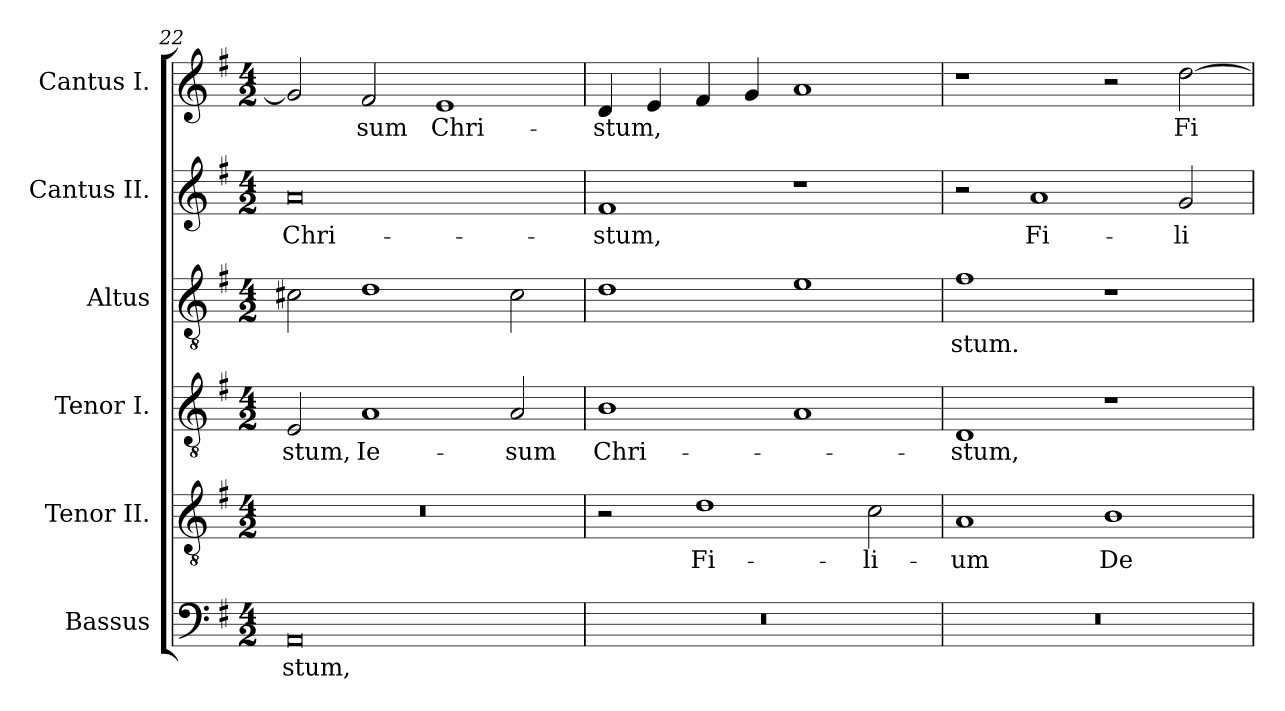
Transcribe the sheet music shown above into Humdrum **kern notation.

**kern	**text	**kern	**text	**kern	**text	**kern	**text	**kern	**text	**kern	**text
*part6	*part6	*part5	*part5	*part4	*part4	*part3	*part3	*part2	*part2	*part1	*part1
*staff6	*staff6	*staff5	*staff5	*staff4	*staff4	*staff3	*staff3	*staff2	*staff2	*staff1	*staff1
*I"Bassus	*	*I"Tenor II.	*	*I"Tenor I.	*	*I"Altus	*	*I"Cantus II.	*	*I"Cantus I.	*
*I'B.	*	*I'T. II.	*	*I'T. I.	*	*I'A.	*	*I'C. II	*	*I'C. I	*
*clefF4	*	*clefGv2	*	*clefGv2	*	*clefGv2	*	*clefG2	*	*clefG2	*
*	*	*ITrd7c12	*	*ITrd7c12	*	*ITrd7c12	*	*	*	*	*
*k[f#]	*	*k[f#]	*	*k[f#]	*	*k[f#]	*	*k[f#]	*	*k[f#]	*
*G:	*	*G:	*	*G:	*	*G:	*	*G:	*	*G:	*
*M4/2	*	*M4/2	*	*M4/2	*	*M4/2	*	*M4/2	*	*M4/2	*
=22	=22	=22	=22	=22	=22	=22	=22	=22	=22	=22	=22
!	!LO:LY:b:color=#000000	!LO:N:vis=1	!	!	!	!	!	!	!	!	!
!	!	!	!	!	!LO:LY:b:color=#000000	!	!	!	!	!	!
!	!	!	!	!	!	!	!	!	!LO:LY:b:color=#000000	!	!
0AAi	-stum,	0r	.	2EEi/	-stum,	2C#Xi\	.	0ai	Chri-	2gi/]	.
!	!	!	!	!	!LO:LY:b:color=#000000	!	!	!	!	!	!
!	!	!	!	!	!	!	!	!	!	!	!LO:LY:b:color=#000000
.	.	.	.	1AAi	Ie-	1Di	.	.	.	2f#i/	-sum
!	!	!	!	!	!	!	!	!	!	!	!LO:LY:b:color=#000000
.	.	.	.	.	.	.	.	.	.	1ei	Chri-
!	!	!	!	!	!LO:LY:b:color=#000000	!	!	!	!	!	!
.	.	.	.	2AAi/	-sum	2C#i\	.	.	.	.	.
=23	=23	=23	=23	=23	=23	=23	=23	=23	=23	=23	=23
!LO:N:vis=1	!	!	!	!	!	!	!	!	!	!	!
!	!	!	!	!	!LO:LY:b:color=#000000	!	!	!	!	!	!
!	!	!	!	!	!	!	!	!	!LO:LY:b:color=#000000	!	!
!	!	!	!	!	!	!	!	!	!	!	!LO:LY:b:color=#000000
0r	.	2r	.	1BBi	Chri-	1Di	.	1f#i	-stum,	4di/	-stum,
.	.	.	.	.	.	.	.	.	.	4ei/	.
!	!	!	!LO:LY:b:color=#000000	!	!	!	!	!	!	!	!
.	.	1Di	Fi-	.	.	.	.	.	.	4f#i/	.
.	.	.	.	.	.	.	.	.	.	4gi/	.
.	.	.	.	1AAi	.	1Ei	.	1r	.	1ai	.
!	!	!	!LO:LY:b:color=#000000	!	!	!	!	!	!	!	!
.	.	2Ci\	-li-	.	.	.	.	.	.	.	.
=24	=24	=24	=24	=24	=24	=24	=24	=24	=24	=24	=24
!LO:N:vis=1	!	!	!	!	!	!	!	!	!	!	!
!	!	!	!LO:LY:b:color=#000000	!	!	!	!	!	!	!	!
!	!	!	!	!	!LO:LY:b:color=#000000	!	!	!	!	!	!
!	!	!	!	!	!	!	!LO:LY:b:color=#000000	!	!	!	!
0r	.	1AAi	-um	1DDi	-stum,	1F#i	-stum.	2r	.	1r	.
!	!	!	!	!	!	!	!	!	!LO:LY:b:color=#000000	!	!
.	.	.	.	.	.	.	.	1ai	Fi-	.	.
!	!	!	!LO:LY:b:color=#000000	!	!	!	!	!	!	!	!
.	.	1BBi	De-	1r	.	1r	.	.	.	2r	.
!	!	!	!	!	!	!	!	!	!LO:LY:b:color=#000000	!	!
!	!	!	!	!	!	!	!	!	!	!	!LO:LY:b:color=#000000
.	.	.	.	.	.	.	.	2gi/	-li-	[2ddi\	Fi-
=	=	=	=	=	=	=	=	=	=	=	=
*-	*-	*-	*-	*-	*-	*-	*-	*-	*-	*-	*-
